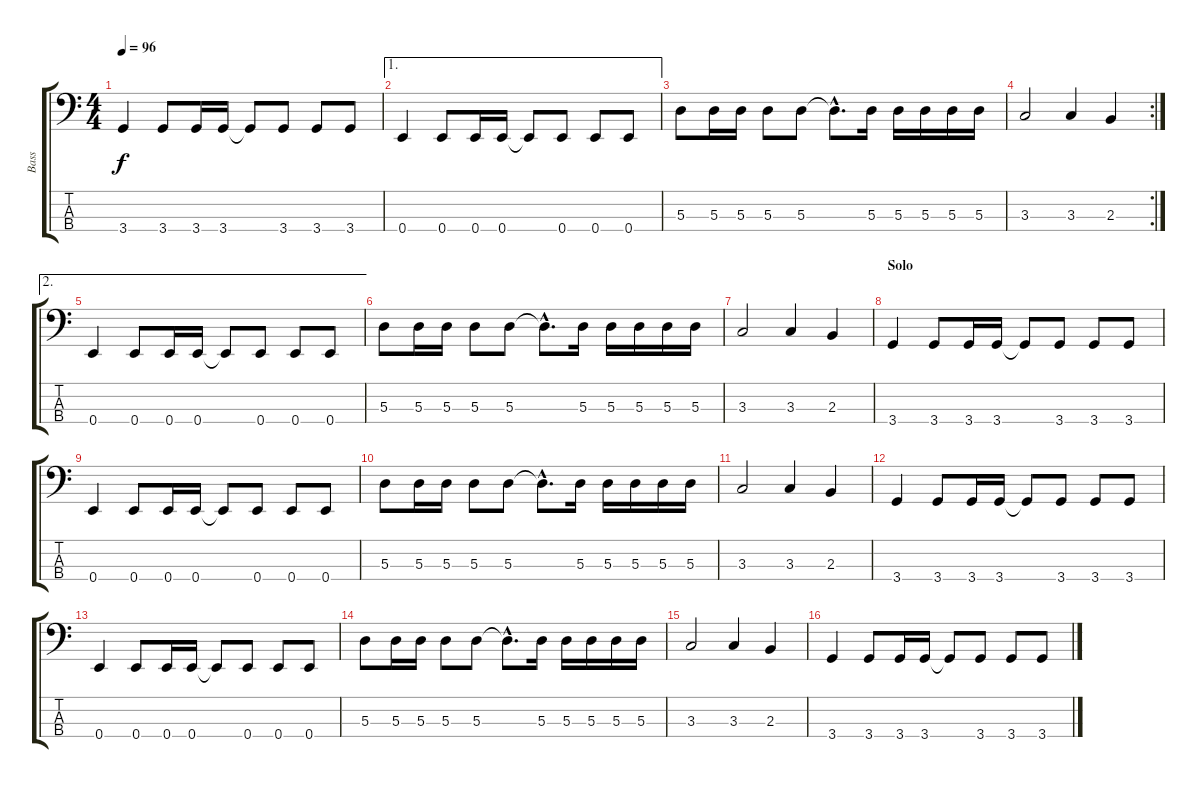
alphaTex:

\track ("Bass" "Bass") {instrument electricbassfinger}
\staff {score tabs}
\tuning (G2 D2 A1 E1) {hide}
\ts (4 4)
\tempo 96
\clef f4
\ks c
3.4.4{dy f} 3.4.8 3.4.16 3.4.16 3.4{t}.8 3.4.8 3.4.8 3.4.8 |
\ae 1
0.4.4 0.4.8 0.4.16 0.4.16 0.4{t}.8 0.4.8 0.4.8 0.4.8 |
5.3.8 5.3.16 5.3.16 5.3.8 5.3.8 5.3{hac t}.8{d} 5.3.16 5.3.16 5.3.16 5.3.16 5.3.16 |
\rc 2
3.3.2 3.3.4 2.3.4 |
\ae 2
0.4.4 0.4.8 0.4.16 0.4.16 0.4{t}.8 0.4.8 0.4.8 0.4.8 |
5.3.8 5.3.16 5.3.16 5.3.8 5.3.8 5.3{hac t}.8{d} 5.3.16 5.3.16 5.3.16 5.3.16 5.3.16 |
3.3.2 3.3.4 2.3.4 |
\section ("" "Solo")
3.4.4 3.4.8 3.4.16 3.4.16 3.4{t}.8 3.4.8 3.4.8 3.4.8 |
0.4.4 0.4.8 0.4.16 0.4.16 0.4{t}.8 0.4.8 0.4.8 0.4.8 |
5.3.8 5.3.16 5.3.16 5.3.8 5.3.8 5.3{hac t}.8{d} 5.3.16 5.3.16 5.3.16 5.3.16 5.3.16 |
3.3.2 3.3.4 2.3.4 |
3.4.4 3.4.8 3.4.16 3.4.16 3.4{t}.8 3.4.8 3.4.8 3.4.8 |
0.4.4 0.4.8 0.4.16 0.4.16 0.4{t}.8 0.4.8 0.4.8 0.4.8 |
5.3.8 5.3.16 5.3.16 5.3.8 5.3.8 5.3{hac t}.8{d} 5.3.16 5.3.16 5.3.16 5.3.16 5.3.16 |
3.3.2 3.3.4 2.3.4 |
3.4.4 3.4.8 3.4.16 3.4.16 3.4{t}.8 3.4.8 3.4.8 3.4.8
